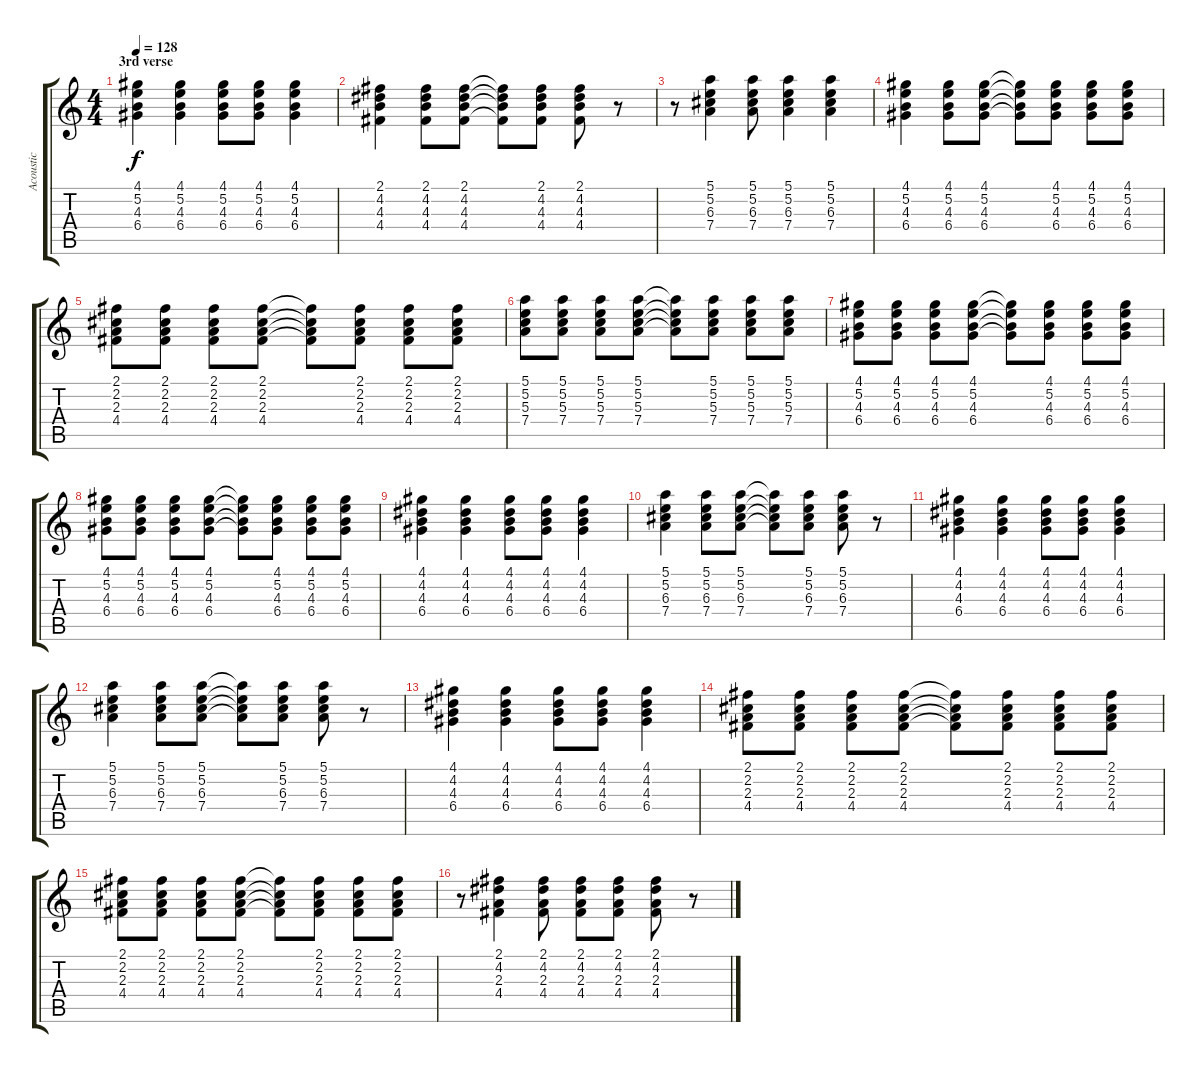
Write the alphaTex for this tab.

\track ("Acoustic" "Acoustic") {instrument acousticguitarsteel}
\staff {score tabs}
\tuning (E4 B3 G3 D3 A2 E2) {hide}
\ts (4 4)
\section ("" "3rd verse")
\tempo 128
\clef g2
\ks c
(4.1 5.2 4.3 6.4).4{dy f} (4.1 5.2 4.3 6.4).4 (4.1 5.2 4.3 6.4).8 (4.1 5.2 4.3 6.4).8 (4.1 5.2 4.3 6.4).4 |
(2.1 4.2 4.3 4.4).4 (2.1 4.2 4.3 4.4).8 (2.1 4.2 4.3 4.4).8 (2.1{t} 4.2{t} 4.3{t} 4.4{t}).8 (2.1 4.2 4.3 4.4).8 (2.1 4.2 4.3 4.4).8 r.8 |
r.8 (5.1 5.2 6.3 7.4).4 (5.1 5.2 6.3 7.4).8 (5.1 5.2 6.3 7.4).4 (5.1 5.2 6.3 7.4).4 |
(4.1 5.2 4.3 6.4).4 (4.1 5.2 4.3 6.4).8 (4.1 5.2 4.3 6.4).8 (4.1{t} 5.2{t} 4.3{t} 6.4{t}).8 (4.1 5.2 4.3 6.4).8 (4.1 5.2 4.3 6.4).8 (4.1 5.2 4.3 6.4).8 |
(2.1 2.2 2.3 4.4).8 (2.1 2.2 2.3 4.4).8 (2.1 2.2 2.3 4.4).8 (2.1 2.2 2.3 4.4).8 (2.1{t} 2.2{t} 2.3{t} 4.4{t}).8 (2.1 2.2 2.3 4.4).8 (2.1 2.2 2.3 4.4).8 (2.1 2.2 2.3 4.4).8 |
(5.1 5.2 5.3 7.4).8 (5.1 5.2 5.3 7.4).8 (5.1 5.2 5.3 7.4).8 (5.1 5.2 5.3 7.4).8 (5.1{t} 5.2{t} 5.3{t} 7.4{t}).8 (5.1 5.2 5.3 7.4).8 (5.1 5.2 5.3 7.4).8 (5.1 5.2 5.3 7.4).8 |
(4.1 5.2 4.3 6.4).8 (4.1 5.2 4.3 6.4).8 (4.1 5.2 4.3 6.4).8 (4.1 5.2 4.3 6.4).8 (4.1{t} 5.2{t} 4.3{t} 6.4{t}).8 (4.1 5.2 4.3 6.4).8 (4.1 5.2 4.3 6.4).8 (4.1 5.2 4.3 6.4).8 |
(4.1 5.2 4.3 6.4).8 (4.1 5.2 4.3 6.4).8 (4.1 5.2 4.3 6.4).8 (4.1 5.2 4.3 6.4).8 (4.1{t} 5.2{t} 4.3{t} 6.4{t}).8 (4.1 5.2 4.3 6.4).8 (4.1 5.2 4.3 6.4).8 (4.1 5.2 4.3 6.4).8 |
(4.1 4.2 4.3 6.4).4 (4.1 4.2 4.3 6.4).4 (4.1 4.2 4.3 6.4).8 (4.1 4.2 4.3 6.4).8 (4.1 4.2 4.3 6.4).4 |
(5.1 5.2 6.3 7.4).4 (5.1 5.2 6.3 7.4).8 (5.1 5.2 6.3 7.4).8 (5.1{t} 5.2{t} 6.3{t} 7.4{t}).8 (5.1 5.2 6.3 7.4).8 (5.1 5.2 6.3 7.4).8 r.8 |
(4.1 4.2 4.3 6.4).4 (4.1 4.2 4.3 6.4).4 (4.1 4.2 4.3 6.4).8 (4.1 4.2 4.3 6.4).8 (4.1 4.2 4.3 6.4).4 |
(5.1 5.2 6.3 7.4).4 (5.1 5.2 6.3 7.4).8 (5.1 5.2 6.3 7.4).8 (5.1{t} 5.2{t} 6.3{t} 7.4{t}).8 (5.1 5.2 6.3 7.4).8 (5.1 5.2 6.3 7.4).8 r.8 |
(4.1 4.2 4.3 6.4).4 (4.1 4.2 4.3 6.4).4 (4.1 4.2 4.3 6.4).8 (4.1 4.2 4.3 6.4).8 (4.1 4.2 4.3 6.4).4 |
(2.1 2.2 2.3 4.4).8 (2.1 2.2 2.3 4.4).8 (2.1 2.2 2.3 4.4).8 (2.1 2.2 2.3 4.4).8 (2.1{t} 2.2{t} 2.3{t} 4.4{t}).8 (2.1 2.2 2.3 4.4).8 (2.1 2.2 2.3 4.4).8 (2.1 2.2 2.3 4.4).8 |
(2.1 2.2 2.3 4.4).8 (2.1 2.2 2.3 4.4).8 (2.1 2.2 2.3 4.4).8 (2.1 2.2 2.3 4.4).8 (2.1{t} 2.2{t} 2.3{t} 4.4{t}).8 (2.1 2.2 2.3 4.4).8 (2.1 2.2 2.3 4.4).8 (2.1 2.2 2.3 4.4).8 |
r.8 (2.1 4.2 2.3 4.4).4 (2.1 4.2 2.3 4.4).8 (2.1 4.2 2.3 4.4).8 (2.1 4.2 2.3 4.4).8 (2.1 4.2 2.3 4.4).8 r.8
